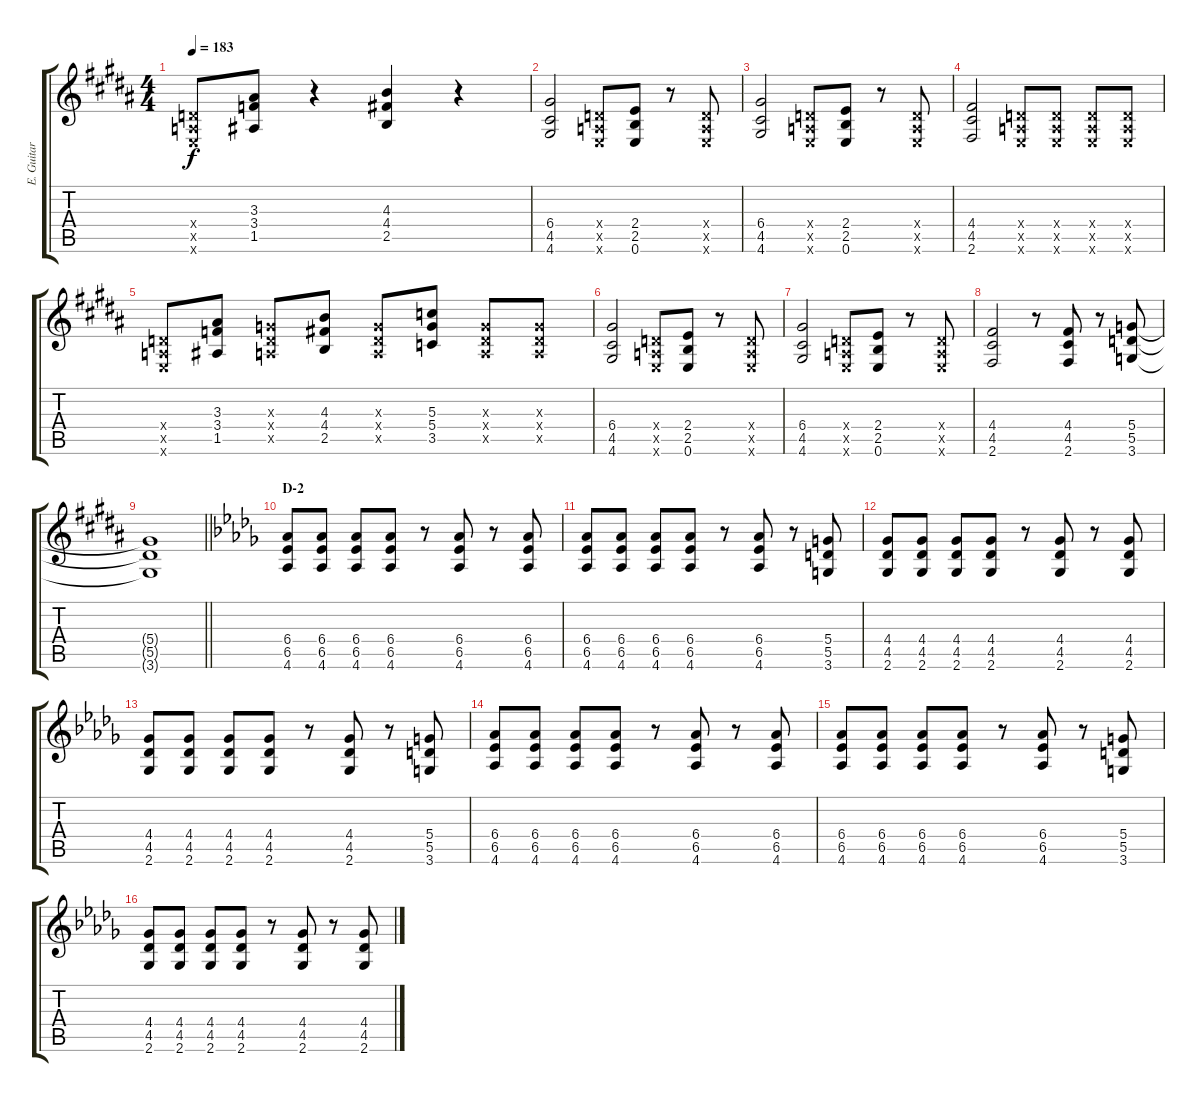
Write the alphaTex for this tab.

\track ("E. Guitar II" "E. Guitar ") {instrument overdrivenguitar}
\staff {score tabs}
\tuning (E4 B3 G3 D3 A2 E2) {hide}
\ts (4 4)
\tempo 183
\clef g2
\ks b
(0.4{x} 0.5{x} 0.6{x}).8{dy f} (3.3 3.4 1.5).8 r.4 (4.3 4.4 2.5).4 r.4 |
(6.4 4.5 4.6).2 (0.4{x} 0.5{x} 0.6{x}).8 (2.4 2.5 0.6).8 r.8 (0.4{x} 0.5{x} 0.6{x}).8 |
(6.4 4.5 4.6).2 (0.4{x} 0.5{x} 0.6{x}).8 (2.4 2.5 0.6).8 r.8 (0.4{x} 0.5{x} 0.6{x}).8 |
(4.4 4.5 2.6).2 (0.4{x} 0.5{x} 0.6{x}).8 (0.4{x} 0.5{x} 0.6{x}).8 (0.4{x} 0.5{x} 0.6{x}).8 (0.4{x} 0.5{x} 0.6{x}).8 |
(0.4{x} 0.5{x} 0.6{x}).8 (3.3 3.4 1.5).8 (0.3{x} 0.4{x} 0.5{x}).8 (4.3 4.4 2.5).8 (0.3{x} 0.4{x} 0.5{x}).8 (5.3 5.4 3.5).8 (0.3{x} 0.4{x} 0.5{x}).8 (0.3{x} 0.4{x} 0.5{x}).8 |
(6.4 4.5 4.6).2 (0.4{x} 0.5{x} 0.6{x}).8 (2.4 2.5 0.6).8 r.8 (0.4{x} 0.5{x} 0.6{x}).8 |
(6.4 4.5 4.6).2 (0.4{x} 0.5{x} 0.6{x}).8 (2.4 2.5 0.6).8 r.8 (0.4{x} 0.5{x} 0.6{x}).8 |
(4.4 4.5 2.6).2 r.8 (4.4 4.5 2.6).8 r.8 (5.4 5.5 3.6).8 |
\barLineRight lightlight
(5.4{t} 5.5{t} 3.6{t}).1 |
\section ("" "D-2")
\ks db
(6.4 6.5 4.6).8 (6.4 6.5 4.6).8 (6.4 6.5 4.6).8 (6.4 6.5 4.6).8 r.8 (6.4 6.5 4.6).8 r.8 (6.4 6.5 4.6).8 |
(6.4 6.5 4.6).8 (6.4 6.5 4.6).8 (6.4 6.5 4.6).8 (6.4 6.5 4.6).8 r.8 (6.4 6.5 4.6).8 r.8 (5.4 5.5 3.6).8 |
(4.4 4.5 2.6).8 (4.4 4.5 2.6).8 (4.4 4.5 2.6).8 (4.4 4.5 2.6).8 r.8 (4.4 4.5 2.6).8 r.8 (4.4 4.5 2.6).8 |
(4.4 4.5 2.6).8 (4.4 4.5 2.6).8 (4.4 4.5 2.6).8 (4.4 4.5 2.6).8 r.8 (4.4 4.5 2.6).8 r.8 (5.4 5.5 3.6).8 |
(6.4 6.5 4.6).8 (6.4 6.5 4.6).8 (6.4 6.5 4.6).8 (6.4 6.5 4.6).8 r.8 (6.4 6.5 4.6).8 r.8 (6.4 6.5 4.6).8 |
(6.4 6.5 4.6).8 (6.4 6.5 4.6).8 (6.4 6.5 4.6).8 (6.4 6.5 4.6).8 r.8 (6.4 6.5 4.6).8 r.8 (5.4 5.5 3.6).8 |
(4.4 4.5 2.6).8 (4.4 4.5 2.6).8 (4.4 4.5 2.6).8 (4.4 4.5 2.6).8 r.8 (4.4 4.5 2.6).8 r.8 (4.4 4.5 2.6).8
